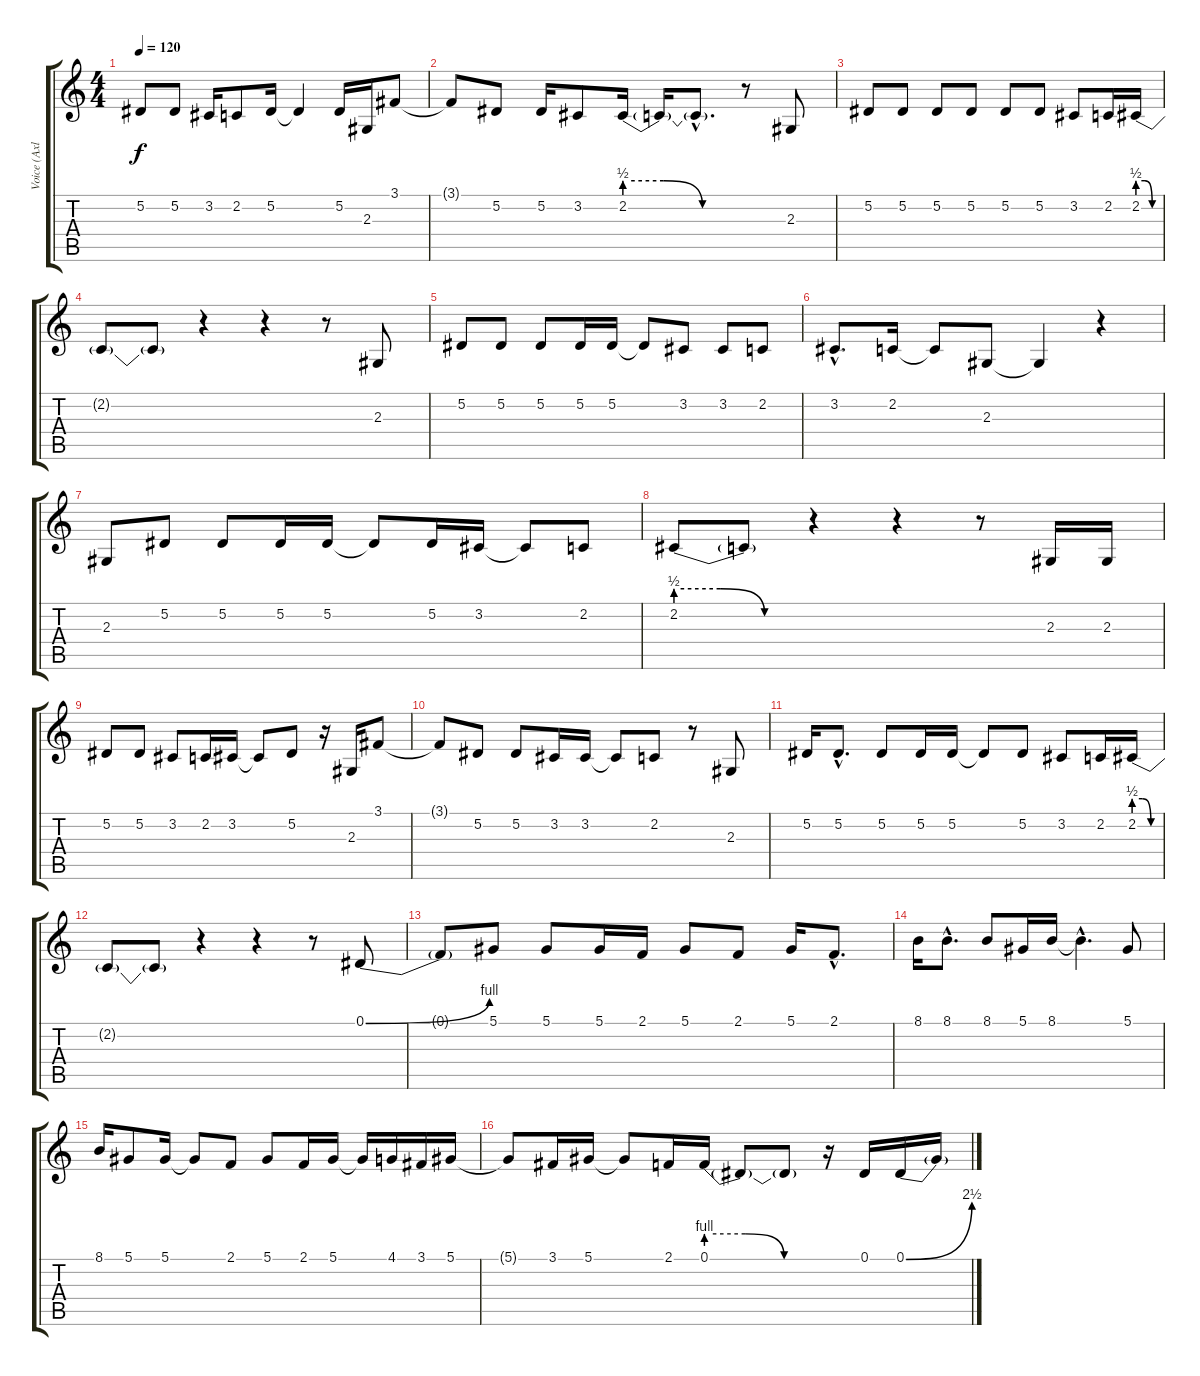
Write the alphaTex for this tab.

\track ("Voice (Axl)" "Voice (Axl") {instrument lead2sawtooth}
\staff {score tabs}
\tuning (Eb4 Bb3 Gb3 Db3 Ab2 Eb2) {hide}
\ts (4 4)
\tempo 120
\clef g2
\ks c
5.2{t}.8{dy f} 5.2.8 3.2.16 2.2.8 5.2.16 5.2{t}.4 5.2.16 2.3.16 3.1.8 |
3.1{t}.8 5.2.8 5.2.16 3.2.8 2.2{be (custom 0 2 20 2 40 0 60 0)}.16 2.2{t}.16 2.2{hac t}.8{d} r.8 2.3.8 |
5.2.8 5.2.8 5.2.8 5.2.8 5.2.8 5.2.8 3.2.8 2.2.16 2.2{be (custom 0 2 20 2 40 0 60 0)}.16 |
2.2{t}.8 2.2{t}.8 r.4 r.4 r.8 2.3.8 |
5.2.8 5.2.8 5.2.8 5.2.16 5.2.16 5.2{t}.8 3.2.8 3.2.8 2.2.8 |
3.2{hac}.8{d} 2.2.16 2.2{t}.8 2.3.8 2.3{t}.4 r.4 |
2.3.8 5.2.8 5.2.8 5.2.16 5.2.16 5.2{t}.8 5.2.16 3.2.16 3.2{t}.8 2.2.8 |
2.2{be (custom 0 2 20 2 40 0 60 0)}.8 2.2{t}.8 r.4 r.4 r.8 2.3.16 2.3.16 |
5.2.8 5.2.8 3.2.8 2.2.16 3.2.16 3.2{t}.8 5.2.8 r.16 2.3.16 3.1.8 |
3.1{t}.8 5.2.8 5.2.8 3.2.16 3.2.16 3.2{t}.8 2.2.8 r.8 2.3.8 |
5.2.16 5.2{hac}.8{d} 5.2.8 5.2.16 5.2.16 5.2{t}.8 5.2.8 3.2.8 2.2.16 2.2{be (custom 0 2 20 2 40 0 60 0)}.16 |
2.2{t}.8 2.2{t}.8 r.4 r.4 r.8 0.1{be (bend 0 0 60 4)}.8 |
0.1{t}.8 5.1.8 5.1.8 5.1.16 2.1.16 5.1.8 2.1.8 5.1.16 2.1{hac}.8{d} |
8.1.16 8.1{hac}.8{d} 8.1.8 5.1.16 8.1.16 8.1{hac t}.4{d} 5.1.8 |
8.1.16 5.1.8 5.1.16 5.1{t}.8 2.1.8 5.1.8 2.1.16 5.1.16 5.1{t}.16 4.1.16 3.1.16 5.1.16 |
5.1{t}.8 3.1.16 5.1.16 5.1{t}.8 2.1.16 0.1{be (custom 0 4 20 4 40 0 60 0)}.16 0.1{t}.8 0.1{t}.8 r.16 0.1.16 0.1{be (bend 0 0 60 10)}.16 0.1{t}.16
